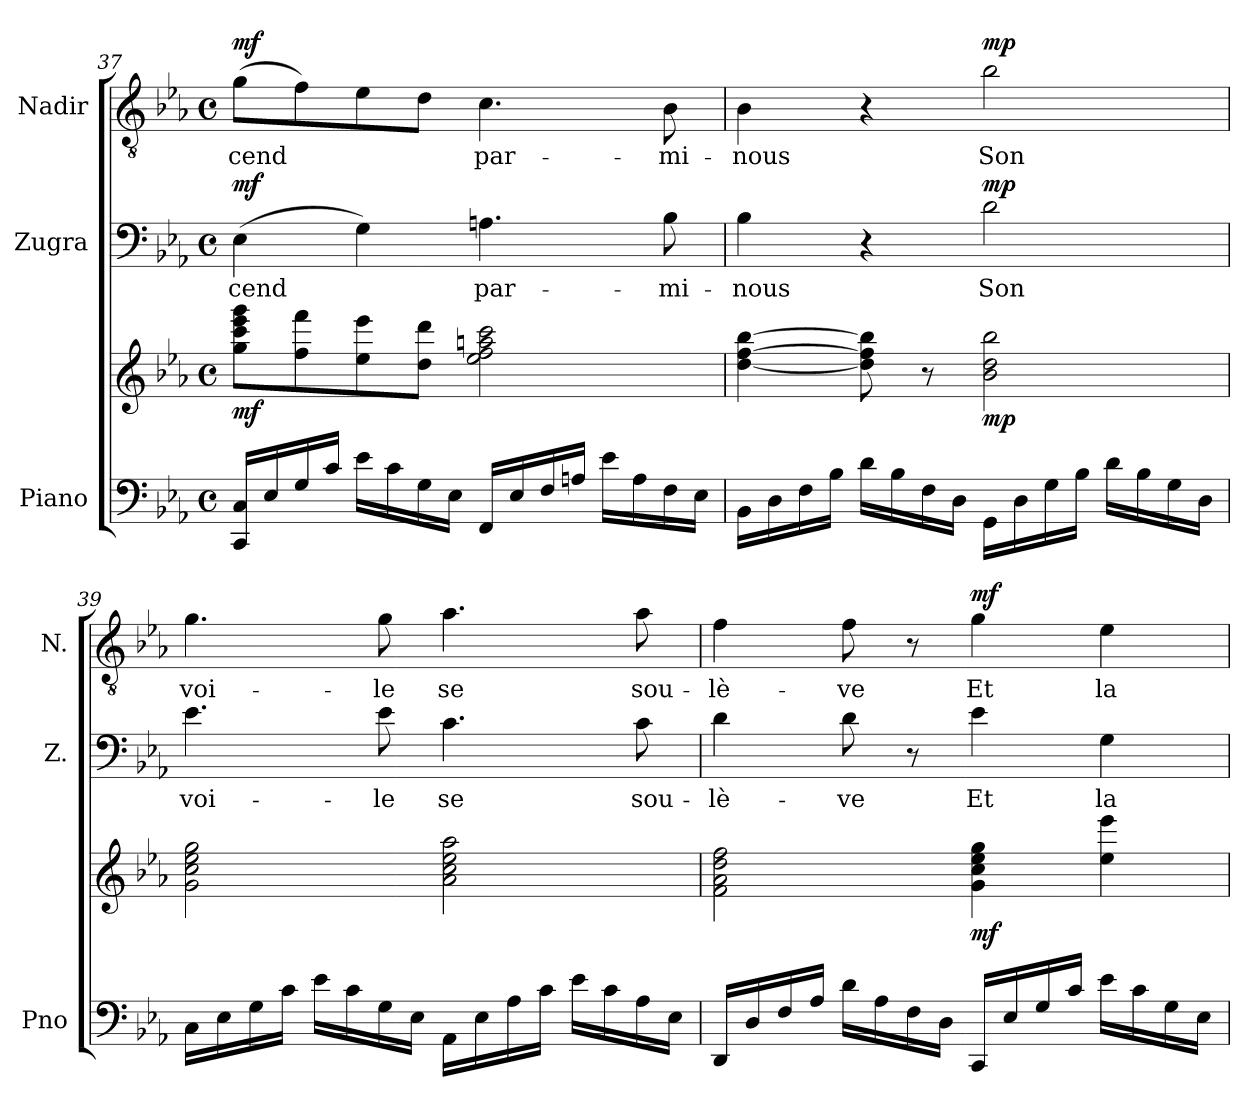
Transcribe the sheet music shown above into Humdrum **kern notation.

**kern	**kern	**dynam	**kern	**text	**dynam	**kern	**text	**dynam
*part3	*part3	*part3	*part2	*part2	*part2	*part1	*part1	*part1
*staff4	*staff3	*staff3/4	*staff2	*staff2	*staff2	*staff1	*staff1	*staff1
*I"Piano	*	*	*I"Zugra	*	*	*I"Nadir	*	*
*I'Pno	*	*	*I'Z.	*	*	*I'N.	*	*
*clefF4	*clefG2	*	*clefF4	*	*	*clefGv2	*	*
*k[b-e-a-]	*k[b-e-a-]	*	*k[b-e-a-]	*	*	*k[b-e-a-]	*	*
*M4/4	*M4/4	*	*M4/4	*	*	*M4/4	*	*
*met(c)	*met(c)	*	*met(c)	*	*	*met(c)	*	*
=37	=37	=37	=37	=37	=37	=37	=37	=37
!	!	!LO:DY:b	!	!	!LO:DY:b	!	!	!LO:DY:a
16CC/ 16C/LL	8gg\ 8ccc\ 8eee-\ 8ggg\L	mf	(4E-\	cend	mf	(8g\L	-cend	mf
16E-/	.	.	.	.	.	.	.	.
16G/	8ff\ 8fff\	.	.	.	.	8f\)	.	.
16c/JJ	.	.	.	.	.	.	.	.
16e-\LL	8ee-\ 8eee-\	.	4G\)	.	.	8e-\	.	.
16c\	.	.	.	.	.	.	.	.
16G\	8dd\ 8ddd\J	.	.	.	.	8d\J	.	.
16E-\JJ	.	.	.	.	.	.	.	.
16FF/LL	2ee-\ 2ff\ 2aan\ 2ccc\	.	4.An\	par-	.	4.c\	par-	.
16E-/	.	.	.	.	.	.	.	.
16F/	.	.	.	.	.	.	.	.
16An/JJ	.	.	.	.	.	.	.	.
16e-\LL	.	.	.	.	.	.	.	.
16A\	.	.	.	.	.	.	.	.
16F\	.	.	8B-\	-mi-	.	8B-\	-mi-	.
16E-\JJ	.	.	.	.	.	.	.	.
=38	=38	=38	=38	=38	=38	=38	=38	=38
16BB-\LL	[4dd\ [4ff\ [4bb-\	.	4B-\	-nous	.	4B-\	-nous	.
16D\	.	.	.	.	.	.	.	.
16F\	.	.	.	.	.	.	.	.
16B-\JJ	.	.	.	.	.	.	.	.
16d\LL	8dd\] 8ff\] 8bb-\]	.	4r	.	.	4r	.	.
16B-\	.	.	.	.	.	.	.	.
16F\	8r	.	.	.	.	.	.	.
16D\JJ	.	.	.	.	.	.	.	.
!	!	!LO:DY:b	!	!	!LO:DY:a	!	!	!LO:DY:a
16GG\LL	2b-\ 2dd\ 2bb-\	mp	2d\	Son	mp	2b-\	Son	mp
16D\	.	.	.	.	.	.	.	.
16G\	.	.	.	.	.	.	.	.
16B-\JJ	.	.	.	.	.	.	.	.
16d\LL	.	.	.	.	.	.	.	.
16B-\	.	.	.	.	.	.	.	.
16G\	.	.	.	.	.	.	.	.
16D\JJ	.	.	.	.	.	.	.	.
!!LO:PB:g=z
=39	=39	=39	=39	=39	=39	=39	=39	=39
16C\LL	2g\ 2cc\ 2ee-\ 2gg\	.	4.e-\	voi-	.	4.g\	voi-	.
16E-\	.	.	.	.	.	.	.	.
16G\	.	.	.	.	.	.	.	.
16c\JJ	.	.	.	.	.	.	.	.
16e-\LL	.	.	.	.	.	.	.	.
16c\	.	.	.	.	.	.	.	.
16G\	.	.	8e-\	-le	.	8g\	-le	.
16E-\JJ	.	.	.	.	.	.	.	.
16AA-\LL	2a-\ 2cc\ 2ee-\ 2aa-\	.	4.c\	se	.	4.a-\	se	.
16E-\	.	.	.	.	.	.	.	.
16A-\	.	.	.	.	.	.	.	.
16c\JJ	.	.	.	.	.	.	.	.
16e-\LL	.	.	.	.	.	.	.	.
16c\	.	.	.	.	.	.	.	.
16A-\	.	.	8c\	sou-	.	8a-\	sou-	.
16E-\JJ	.	.	.	.	.	.	.	.
=40	=40	=40	=40	=40	=40	=40	=40	=40
16DD/LL	2f\ 2a-\ 2dd\ 2ff\	.	4d\	-lè-	.	4f\	-lè-	.
16D/	.	.	.	.	.	.	.	.
16F/	.	.	.	.	.	.	.	.
16A-/JJ	.	.	.	.	.	.	.	.
16d\LL	.	.	8d\	-ve	.	8f\	-ve	.
16A-\	.	.	.	.	.	.	.	.
16F\	.	.	8r	.	.	8r	.	.
16D\JJ	.	.	.	.	.	.	.	.
!	!	!LO:DY:b	!	!	!	!	!	!LO:DY:a
16CC/LL	4g\ 4cc\ 4ee-\ 4gg\	mf	4e-\	Et	.	4g\	Et	mf
16E-/	.	.	.	.	.	.	.	.
16G/	.	.	.	.	.	.	.	.
16c/JJ	.	.	.	.	.	.	.	.
16e-\LL	4ee-\ 4eee-\	.	4G\	la	.	4e-\	la	.
16c\	.	.	.	.	.	.	.	.
16G\	.	.	.	.	.	.	.	.
16E-\JJ	.	.	.	.	.	.	.	.
=	=	=	=	=	=	=	=	=
*-	*-	*-	*-	*-	*-	*-	*-	*-
